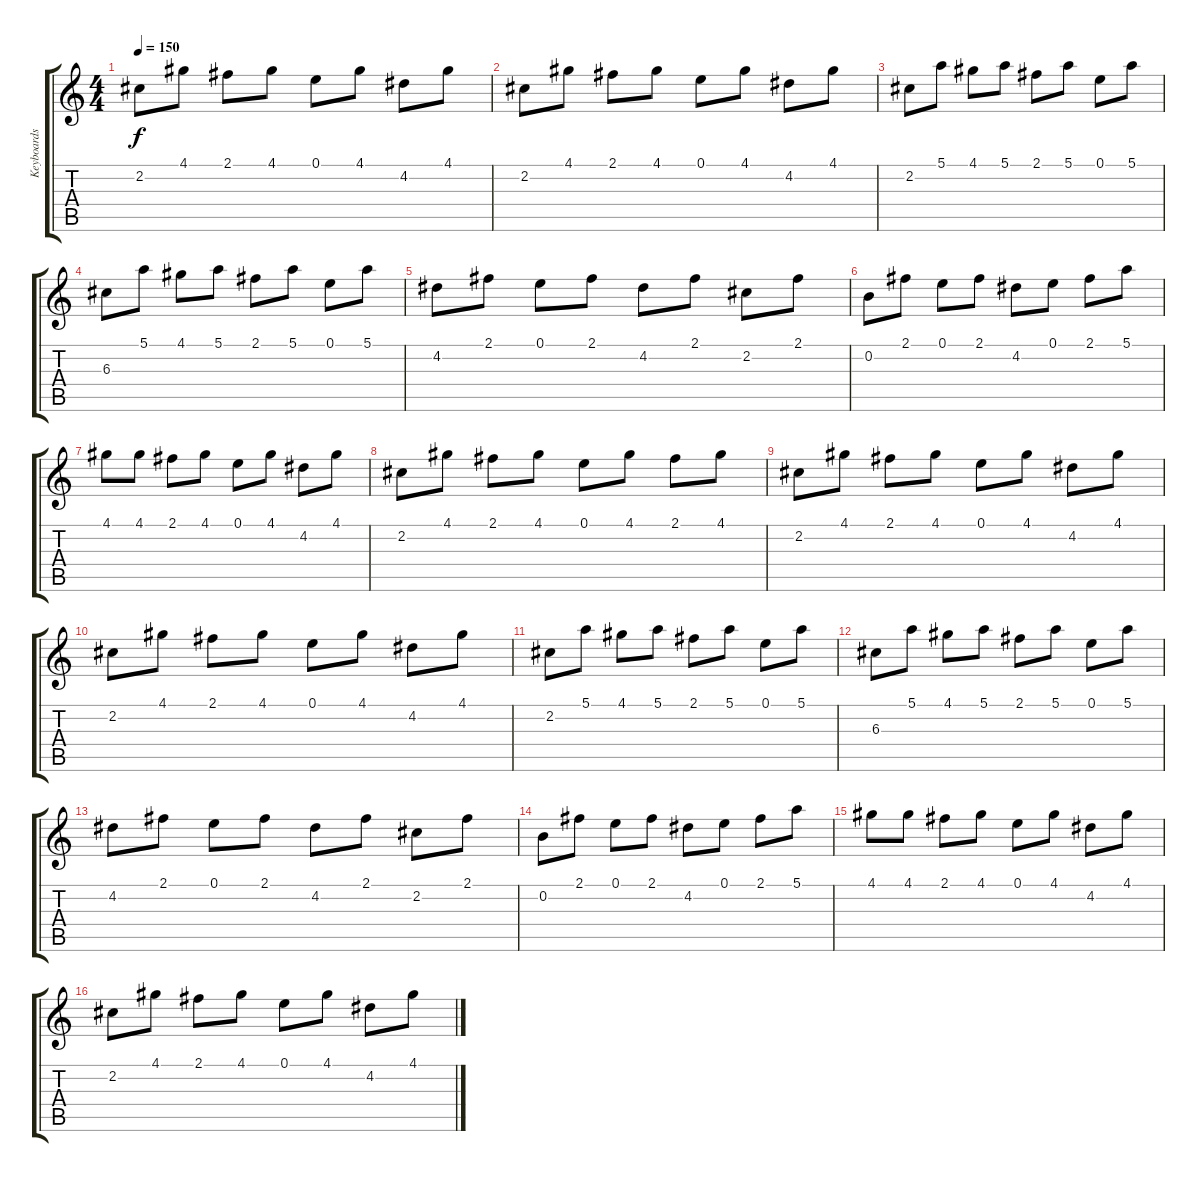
\track ("Keyboards" "Keyboards") {instrument contrabass}
\staff {score tabs}
\tuning (E4 B3 G3 D3 A2 E2) {hide}
\ts (4 4)
\tempo 150
\clef g2
\ks c
2.2.8{dy f} 4.1.8 2.1.8 4.1.8 0.1.8 4.1.8 4.2.8 4.1.8 |
2.2.8 4.1.8 2.1.8 4.1.8 0.1.8 4.1.8 4.2.8 4.1.8 |
2.2.8 5.1.8 4.1.8 5.1.8 2.1.8 5.1.8 0.1.8 5.1.8 |
6.3.8 5.1.8 4.1.8 5.1.8 2.1.8 5.1.8 0.1.8 5.1.8 |
4.2.8 2.1.8 0.1.8 2.1.8 4.2.8 2.1.8 2.2.8 2.1.8 |
0.2.8 2.1.8 0.1.8 2.1.8 4.2.8 0.1.8 2.1.8 5.1.8 |
4.1.8 4.1.8 2.1.8 4.1.8 0.1.8 4.1.8 4.2.8 4.1.8 |
2.2.8 4.1.8 2.1.8 4.1.8 0.1.8 4.1.8 2.1.8 4.1.8 |
2.2.8 4.1.8 2.1.8 4.1.8 0.1.8 4.1.8 4.2.8 4.1.8 |
2.2.8 4.1.8 2.1.8 4.1.8 0.1.8 4.1.8 4.2.8 4.1.8 |
2.2.8 5.1.8 4.1.8 5.1.8 2.1.8 5.1.8 0.1.8 5.1.8 |
6.3.8 5.1.8 4.1.8 5.1.8 2.1.8 5.1.8 0.1.8 5.1.8 |
4.2.8 2.1.8 0.1.8 2.1.8 4.2.8 2.1.8 2.2.8 2.1.8 |
0.2.8 2.1.8 0.1.8 2.1.8 4.2.8 0.1.8 2.1.8 5.1.8 |
4.1.8 4.1.8 2.1.8 4.1.8 0.1.8 4.1.8 4.2.8 4.1.8 |
2.2.8 4.1.8 2.1.8 4.1.8 0.1.8 4.1.8 4.2.8 4.1.8
